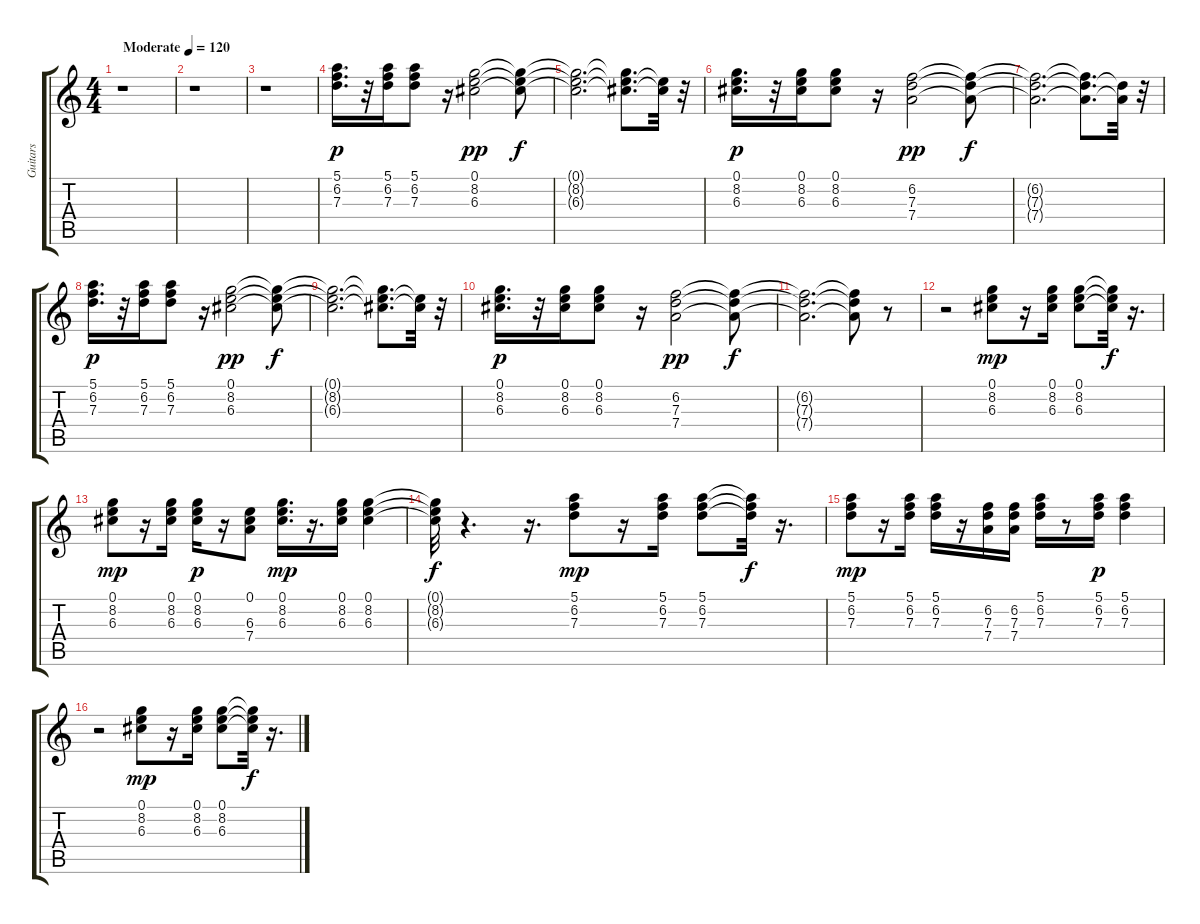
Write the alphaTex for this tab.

\track ("Guitars             " "Guitars   ") {instrument overdrivenguitar}
\staff {score tabs}
\tuning (E4 B3 G3 D3 A2 E2) {hide}
\ts (4 4)
\tempo (120 "Moderate")
\clef g2
\ks c
r.1{dy p instrument overdrivenguitar} |
r.1 |
r.1 |
(5.1 6.2 7.3).16{d} r.32 (5.1 6.2 7.3).16 (5.1 6.2 7.3).8 r.16 (0.1 8.2 6.3).2{dy pp} (0.1{t} 8.2{t} 6.3{t}).8{dy f} |
(0.1{t} 8.2{t} 6.3{t}).2{d} (0.1{t} 8.2{t} 6.3{t}).8{d} (0.1{t} 6.3{t}).32 r.32 |
(0.1 8.2 6.3).16{d dy p} r.32 (0.1 8.2 6.3).16 (0.1 8.2 6.3).8 r.16 (6.2 7.3 7.4).2{dy pp} (6.2{t} 7.3{t} 7.4{t}).8{dy f} |
(6.2{t} 7.3{t} 7.4{t}).2{d} (6.2{t} 7.3{t} 7.4{t}).8{d} (7.3{t} 7.4{t}).32 r.32 |
(5.1 6.2 7.3).16{d dy p} r.32 (5.1 6.2 7.3).16 (5.1 6.2 7.3).8 r.16 (0.1 8.2 6.3).2{dy pp} (0.1{t} 8.2{t} 6.3{t}).8{dy f} |
(0.1{t} 8.2{t} 6.3{t}).2{d} (0.1{t} 8.2{t} 6.3{t}).8{d} (0.1{t} 6.3{t}).32 r.32 |
(0.1 8.2 6.3).16{d dy p} r.32 (0.1 8.2 6.3).16 (0.1 8.2 6.3).8 r.16 (6.2 7.3 7.4).2{dy pp} (6.2{t} 7.3{t} 7.4{t}).8{dy f} |
(6.2{t} 7.3{t} 7.4{t}).2{d} (6.2{t} 7.3{t} 7.4{t}).8 r.8 |
r.2 (0.1 8.2 6.3).8{dy mp} r.16 (0.1 8.2 6.3).16 (0.1 8.2 6.3).8 (0.1{t} 8.2{t} 6.3{t}).32{dy f} r.16{d} |
(0.1 8.2 6.3).8{dy mp} r.16 (0.1 8.2 6.3).16 (0.1 8.2 6.3).16{dy p} r.16 (0.1 6.3 7.4).8 (0.1 8.2 6.3).16{d dy mp} r.16{d} (0.1 8.2 6.3).16 (0.1 8.2 6.3).4 |
(0.1{t} 8.2{t} 6.3{t}).32{dy f} r.4{d} r.16{d} (5.1 6.2 7.3).8{dy mp} r.16 (5.1 6.2 7.3).16 (5.1 6.2 7.3).8 (5.1{t} 6.2{t} 7.3{t}).32{dy f} r.16{d} |
(5.1 6.2 7.3).8{dy mp} r.16 (5.1 6.2 7.3).16 (5.1 6.2 7.3).16 r.16 (6.2 7.3 7.4).16 (6.2 7.3 7.4).16 (5.1 6.2 7.3).16 r.8 (5.1 6.2 7.3).16{dy p} (5.1 6.2 7.3).4 |
r.2 (0.1 8.2 6.3).8{dy mp} r.16 (0.1 8.2 6.3).16 (0.1 8.2 6.3).8 (0.1{t} 8.2{t} 6.3{t}).32{dy f} r.16{d}
